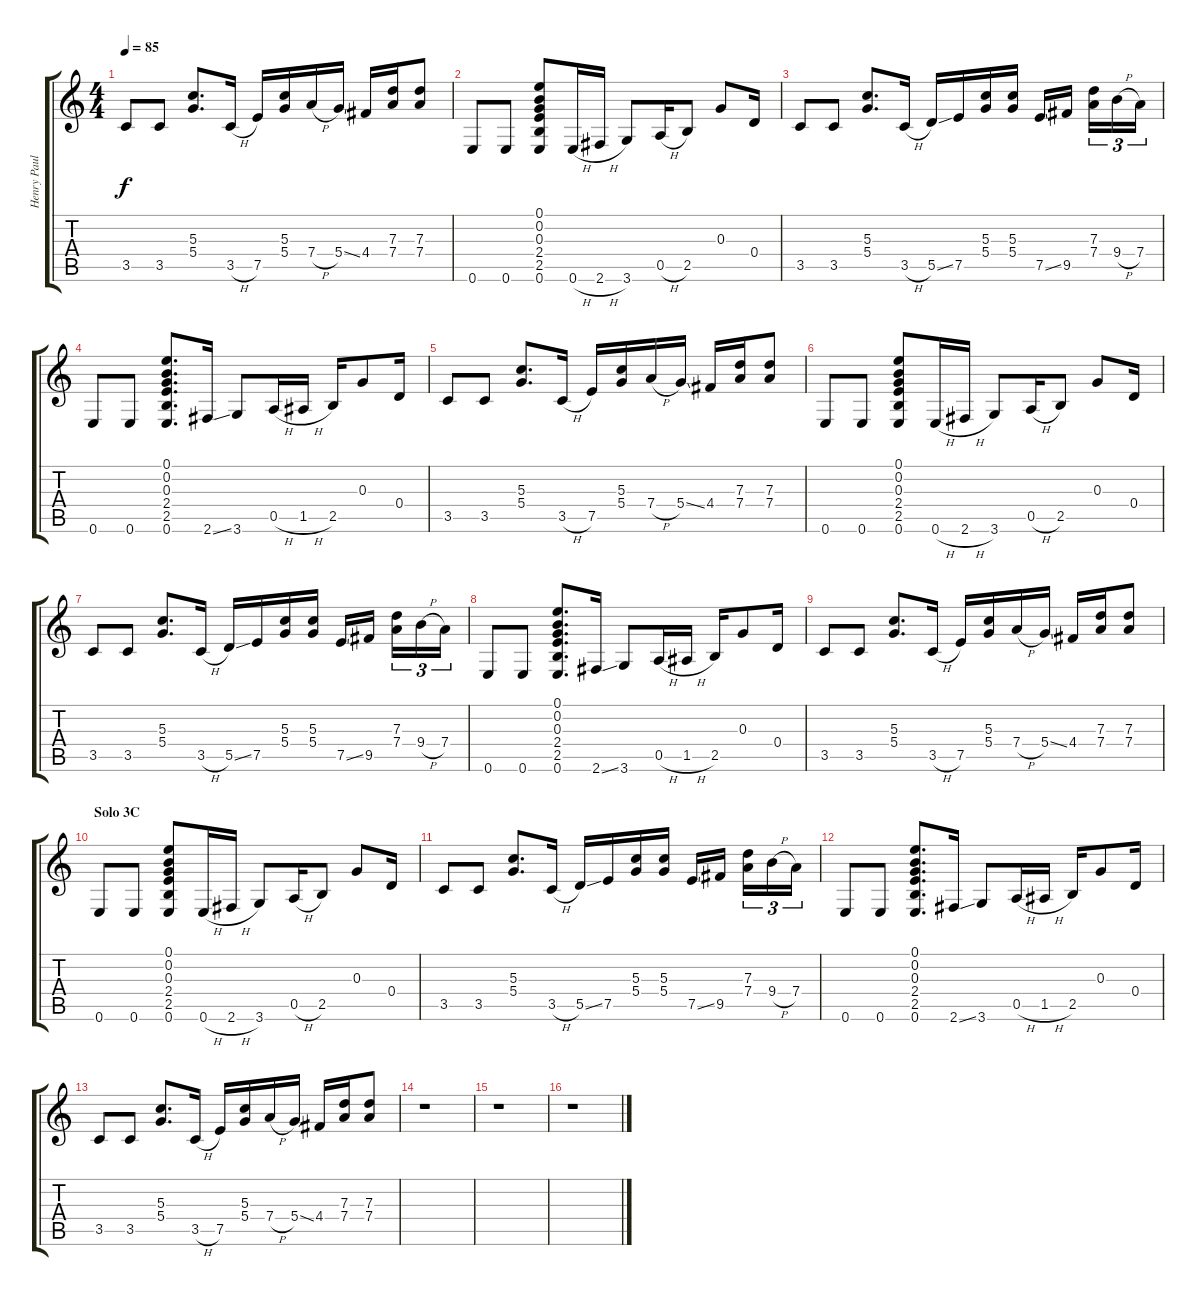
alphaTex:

\track ("Henry Paul Acoustic Rhythm" "Henry Paul") {instrument acousticguitarsteel}
\staff {score tabs}
\tuning (E4 B3 G3 D3 A2 E2) {hide}
\ts (4 4)
\tempo 85
\clef g2
\ks c
3.5.8{dy f} 3.5.8 (5.3 5.4).8{d} 3.5{h}.16 7.5.16 (5.3 5.4).16 7.4{h}.16 5.4{ss}.16 4.4.16 (7.3 7.4).16 (7.3 7.4).8 |
0.6.8 0.6.8 (0.1 0.2 0.3 2.4 2.5 0.6).8 0.6{h}.16 2.6{h}.16 3.6.8 0.5{h}.16 2.5.8 0.3.8 0.4.16 |
3.5.8 3.5.8 (5.3 5.4).8{d} 3.5{h}.16 5.5{ss}.16 7.5.16 (5.3 5.4).16 (5.3 5.4).16 7.5{ss}.16 9.5.16 (7.3 7.4).16{tu (3 2)} 9.4{h}.16{tu (3 2)} 7.4.16{tu (3 2)} |
0.6.8 0.6.8 (0.1 0.2 0.3 2.4 2.5 0.6).8{d} 2.6{ss}.16 3.6.8 0.5{h}.16 1.5{h}.16 2.5.16 0.3.8 0.4.16 |
3.5.8 3.5.8 (5.3 5.4).8{d} 3.5{h}.16 7.5.16 (5.3 5.4).16 7.4{h}.16 5.4{ss}.16 4.4.16 (7.3 7.4).16 (7.3 7.4).8 |
0.6.8 0.6.8 (0.1 0.2 0.3 2.4 2.5 0.6).8 0.6{h}.16 2.6{h}.16 3.6.8 0.5{h}.16 2.5.8 0.3.8 0.4.16 |
3.5.8 3.5.8 (5.3 5.4).8{d} 3.5{h}.16 5.5{ss}.16 7.5.16 (5.3 5.4).16 (5.3 5.4).16 7.5{ss}.16 9.5.16 (7.3 7.4).16{tu (3 2)} 9.4{h}.16{tu (3 2)} 7.4.16{tu (3 2)} |
0.6.8 0.6.8 (0.1 0.2 0.3 2.4 2.5 0.6).8{d} 2.6{ss}.16 3.6.8 0.5{h}.16 1.5{h}.16 2.5.16 0.3.8 0.4.16 |
3.5.8 3.5.8 (5.3 5.4).8{d} 3.5{h}.16 7.5.16 (5.3 5.4).16 7.4{h}.16 5.4{ss}.16 4.4.16 (7.3 7.4).16 (7.3 7.4).8 |
\section ("" "Solo 3C")
0.6.8 0.6.8 (0.1 0.2 0.3 2.4 2.5 0.6).8 0.6{h}.16 2.6{h}.16 3.6.8 0.5{h}.16 2.5.8 0.3.8 0.4.16 |
3.5.8 3.5.8 (5.3 5.4).8{d} 3.5{h}.16 5.5{ss}.16 7.5.16 (5.3 5.4).16 (5.3 5.4).16 7.5{ss}.16 9.5.16 (7.3 7.4).16{tu (3 2)} 9.4{h}.16{tu (3 2)} 7.4.16{tu (3 2)} |
0.6.8 0.6.8 (0.1 0.2 0.3 2.4 2.5 0.6).8{d} 2.6{ss}.16 3.6.8 0.5{h}.16 1.5{h}.16 2.5.16 0.3.8 0.4.16 |
3.5.8 3.5.8 (5.3 5.4).8{d} 3.5{h}.16 7.5.16 (5.3 5.4).16 7.4{h}.16 5.4{ss}.16 4.4.16 (7.3 7.4).16 (7.3 7.4).8 |
r.1 |
r.1 |
r.1
